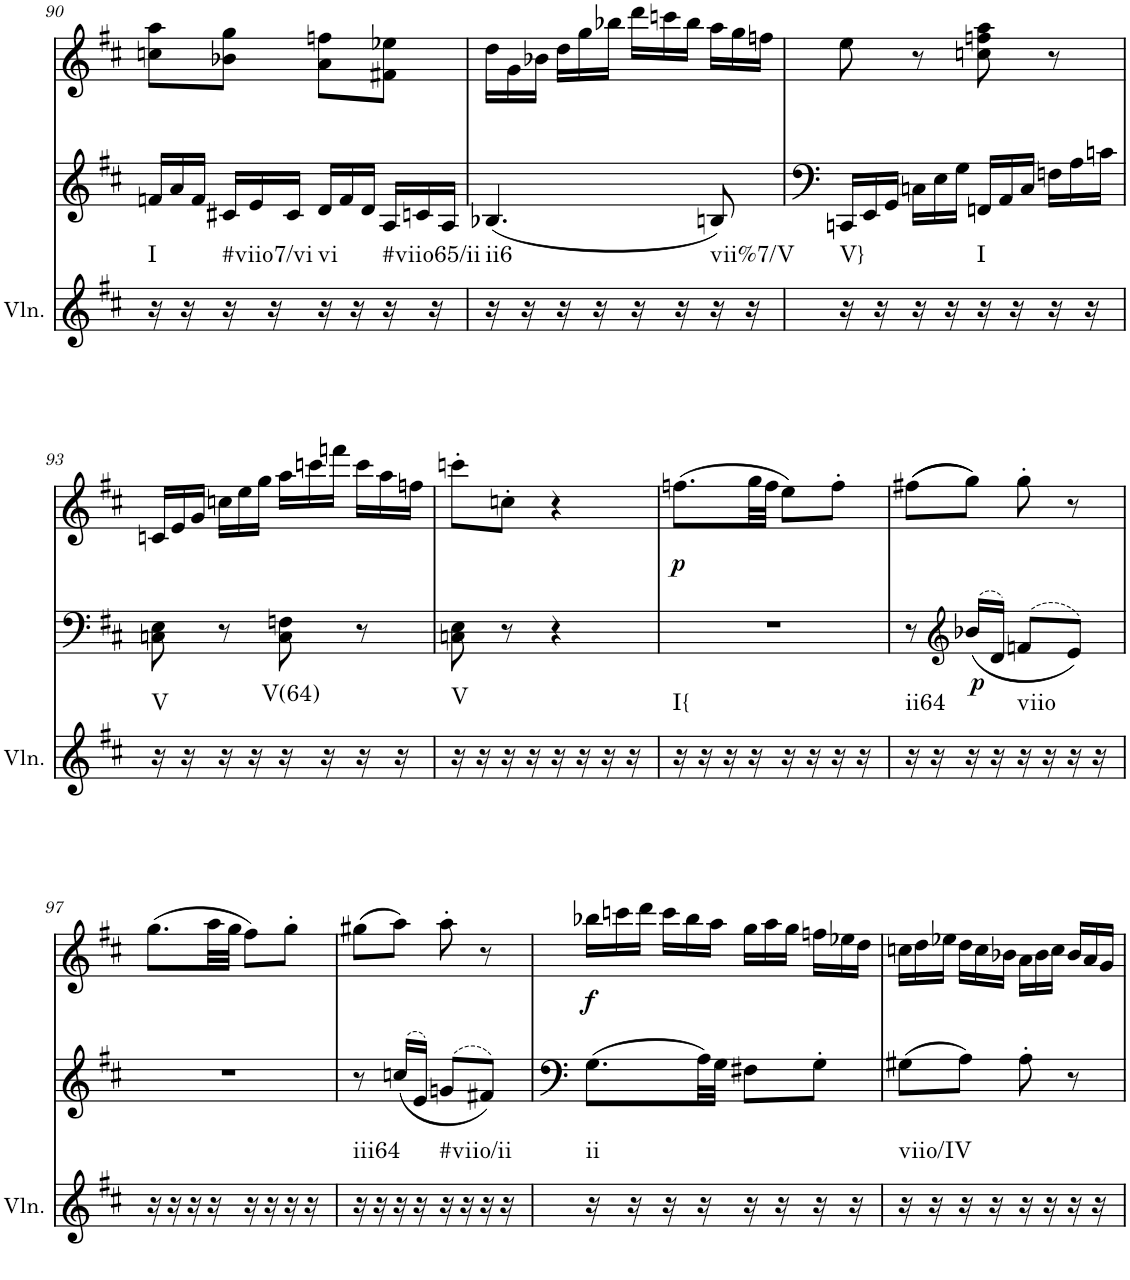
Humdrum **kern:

**kern	**harte	**kern	**dynam	**kern	**dynam
*part3	*part3	*part2	*part2	*part1	*part1
*staff3	*	*staff2	*staff2	*staff1	*staff1
*I"Violin	*	*I"Piano, unbenannt	*	*I"Piano, unbenannt	*
*I'Vln.	*	*I'Pno	*	*I'Pno	*
!!LO:PB:g=z
*clefG2	*	*clefG2	*	*clefG2	*
*k[f#c#]	*	*k[f#c#]	*	*k[f#c#]	*
*M2/4	*	*M2/4	*	*M2/4	*
*	*	*Xtuplet	*	*	*
=90	=90	=90	=90	=90	=90
!	!LO:H:kt=I	!	!	!	!
16r	N	24fn/LL	.	8ccn\ 8aa\L	.
.	.	24a/	.	.	.
16r	.	.	.	.	.
.	.	24f/JJ	.	.	.
!	!LO:H:kt=#viio7/vi	!	!	!	!
16r	N	24c#X/LL	.	8b-X\ 8gg\J	.
.	.	24e/	.	.	.
16r	.	.	.	.	.
.	.	24c#/JJ	.	.	.
!	!LO:H:kt=vi	!	!	!	!
16r	N	24d/LL	.	8a\ 8ffn\L	.
.	.	24f/	.	.	.
16r	.	.	.	.	.
.	.	24d/JJ	.	.	.
!	!LO:H:kt=#viio65/ii	!	!	!	!
16r	N	24A/LL	.	8f#X\ 8ee-X\J	.
.	.	24cn/	.	.	.
16r	.	.	.	.	.
.	.	24A/JJ	.	.	.
=91	=91	=91	=91	=91	=91
*	*	*	*	*Xtuplet	*
!	!LO:H:kt=ii6	!	!	!	!
16r	N	(4.B-X/	.	24dd\LL	.
.	.	.	.	24g\	.
16r	.	.	.	.	.
.	.	.	.	24b-X\JJ	.
16r	.	.	.	24dd\LL	.
.	.	.	.	24gg\	.
16r	.	.	.	.	.
.	.	.	.	24bb-X\JJ	.
16r	.	.	.	24ddd\LL	.
.	.	.	.	24cccn\	.
16r	.	.	.	.	.
.	.	.	.	24bb-\JJ	.
!	!LO:H:kt=vii%7/V	!	!	!	!
16r	N	8Bn/)	.	24aa\LL	.
.	.	.	.	24gg\	.
16r	.	.	.	.	.
.	.	.	.	24ffn\JJ	.
=92	=92	=92	=92	=92	=92
!	!LO:H:kt=V}	!	!	!	!
16r	N	24CCn/LL	.	8ee\	.
.	.	24EE/	.	.	.
16r	.	.	.	.	.
.	.	24GG/JJ	.	.	.
16r	.	24Cn\LL	.	8r	.
.	.	24E\	.	.	.
16r	.	.	.	.	.
.	.	24G\JJ	.	.	.
!	!LO:H:kt=I	!	!	!	!
16r	N	24FFn/LL	.	8ccn\ 8ffn\ 8aa\	.
.	.	24AA/	.	.	.
16r	.	.	.	.	.
.	.	24C/JJ	.	.	.
16r	.	24Fn\LL	.	8r	.
.	.	24A\	.	.	.
16r	.	.	.	.	.
.	.	24cn\JJ	.	.	.
!!LO:LB:g=z
=93	=93	=93	=93	=93	=93
!	!LO:H:kt=V	!	!	!	!
16r	N	8Cn\ 8E\	.	24cn/LL	.
.	.	.	.	24e/	.
16r	.	.	.	.	.
.	.	.	.	24g/JJ	.
16r	.	8r	.	24ccn\LL	.
.	.	.	.	24ee\	.
16r	.	.	.	.	.
.	.	.	.	24gg\JJ	.
!	!LO:H:kt=V(64)	!	!	!	!
16r	N	8C\ 8Fn\	.	24aa\LL	.
.	.	.	.	24cccn\	.
16r	.	.	.	.	.
.	.	.	.	24fffn\JJ	.
16r	.	8r	.	24ccc\LL	.
.	.	.	.	24aa\	.
16r	.	.	.	.	.
.	.	.	.	24ffn\JJ	.
=94	=94	=94	=94	=94	=94
!	!LO:H:kt=V	!	!	!	!
16r	N	8Cn\ 8E\	.	8cccn'\L	.
16r	.	.	.	.	.
16r	.	8r	.	8ccn'\J	.
16r	.	.	.	.	.
16r	.	4r	.	4r	.
16r	.	.	.	.	.
16r	.	.	.	.	.
16r	.	.	.	.	.
=95	=95	=95	=95	=95	=95
!	!LO:H:kt=I{	!	!	!	!LO:DY:b
16r	N	2r	.	(8.ffn\L	p
16r	.	.	.	.	.
16r	.	.	.	.	.
16r	.	.	.	32gg\LL	.
.	.	.	.	32ff\JJJ	.
16r	.	.	.	8ee\L)	.
16r	.	.	.	.	.
16r	.	.	.	8ff'\J	.
16r	.	.	.	.	.
=96	=96	=96	=96	=96	=96
!	!LO:H:kt=ii64	!	!	!	!
16r	N	8r	.	((8ff#X\L	.
16r	.	.	.	.	.
*	*	*clefG2	*	*	*
!	!	!	!LO:DY:b	!	!
16r	.	(>(16b-X/LL	p	8gg\J))	.
16r	.	16d/JJ)	.	.	.
!	!LO:H:kt=viio	!	!	!	!
16r	N	(>8fn/L	.	8gg'\	.
16r	.	.	.	.	.
16r	.	8e/J))	.	8r	.
16r	.	.	.	.	.
!!LO:LB:g=z
=97	=97	=97	=97	=97	=97
16r	.	2r	.	(8.gg\L	.
16r	.	.	.	.	.
16r	.	.	.	.	.
16r	.	.	.	32aa\LL	.
.	.	.	.	32gg\JJJ	.
16r	.	.	.	8ff#\L)	.
16r	.	.	.	.	.
16r	.	.	.	8gg'\J	.
16r	.	.	.	.	.
=98	=98	=98	=98	=98	=98
!	!LO:H:kt=iii64	!	!	!	!
16r	N	8r	.	(8gg#X\L	.
16r	.	.	.	.	.
16r	.	(>(16ccn/LL	.	8aa\J)	.
16r	.	16e/JJ)	.	.	.
!	!LO:H:kt=#viio/ii	!	!	!	!
16r	N	(>8gn/L	.	8aa'\	.
16r	.	.	.	.	.
16r	.	8f#X/J))	.	8r	.
16r	.	.	.	.	.
=99	=99	=99	=99	=99	=99
!	!LO:H:kt=ii	!	!	!	!LO:DY:b
16r	N	(8.G\L	.	24bb-X\LL	f
.	.	.	.	24cccn\	.
16r	.	.	.	.	.
.	.	.	.	24ddd\JJ	.
16r	.	.	.	24ccc\LL	.
.	.	.	.	24bb-\	.
16r	.	32A\LL)	.	.	.
.	.	.	.	24aa\JJ	.
.	.	32G\JJJ	.	.	.
16r	.	8F#X\L	.	24gg\LL	.
.	.	.	.	24aa\	.
16r	.	.	.	.	.
.	.	.	.	24gg\JJ	.
16r	.	8G'\J	.	24ffn\LL	.
.	.	.	.	24ee-X\	.
16r	.	.	.	.	.
.	.	.	.	24dd\JJ	.
=100	=100	=100	=100	=100	=100
!	!LO:H:kt=viio/IV	!	!	!	!
16r	N	(8G#X\L	.	24ccn\LL	.
.	.	.	.	24dd\	.
16r	.	.	.	.	.
.	.	.	.	24ee-X\JJ	.
16r	.	8A\J)	.	24dd\LL	.
.	.	.	.	24cc\	.
16r	.	.	.	.	.
.	.	.	.	24b-X\JJ	.
16r	.	8A'\	.	24a\LL	.
.	.	.	.	24b-\	.
16r	.	.	.	.	.
.	.	.	.	24cc\JJ	.
16r	.	8r	.	24b-/LL	.
.	.	.	.	24a/	.
16r	.	.	.	.	.
.	.	.	.	24g/JJ	.
=	=	=	=	=	=
*-	*-	*-	*-	*-	*-
